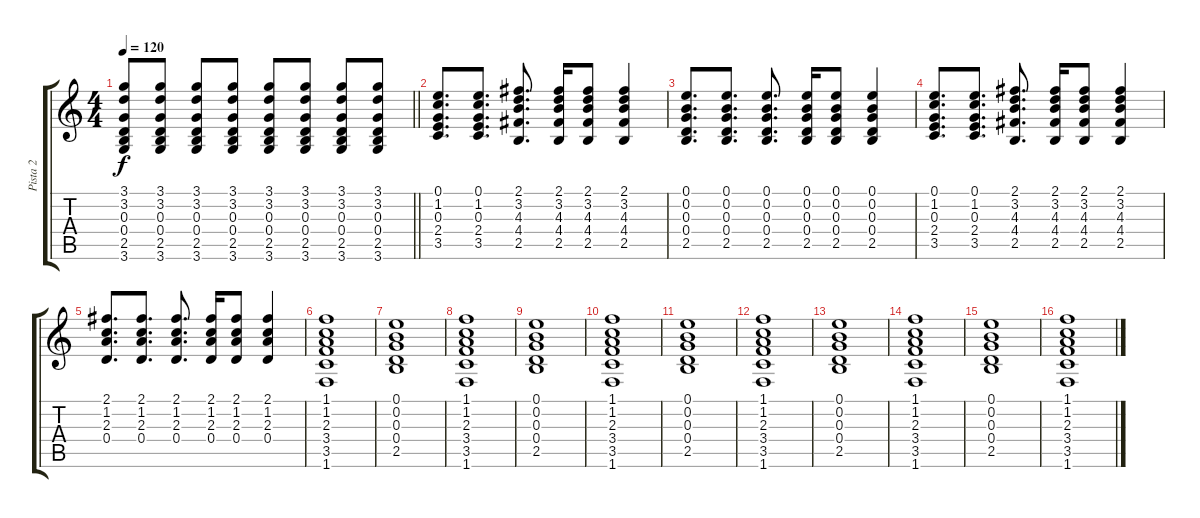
\track ("Pista 2" "Pista 2") {instrument acousticguitarsteel}
\staff {score tabs}
\tuning (E4 B3 G3 D3 A2 E2) {hide}
\ts (4 4)
\tempo 120
\clef g2
\barLineRight lightlight
\ks c
(3.1 3.2 0.3 0.4 2.5 3.6).8{dy f} (3.1 3.2 0.3 0.4 2.5 3.6).8 (3.1 3.2 0.3 0.4 2.5 3.6).8 (3.1 3.2 0.3 0.4 2.5 3.6).8 (3.1 3.2 0.3 0.4 2.5 3.6).8 (3.1 3.2 0.3 0.4 2.5 3.6).8 (3.1 3.2 0.3 0.4 2.5 3.6).8 (3.1 3.2 0.3 0.4 2.5 3.6).8 |
(0.1 1.2 0.3 2.4 3.5).8{d} (0.1 1.2 0.3 2.4 3.5).8{d} (2.1 3.2 4.3 4.4 2.5).8{d} (2.1 3.2 4.3 4.4 2.5).16 (2.1 3.2 4.3 4.4 2.5).8 (2.1 3.2 4.3 4.4 2.5).4 |
(0.1 0.2 0.3 0.4 2.5).8{d} (0.1 0.2 0.3 0.4 2.5).8{d} (0.1 0.2 0.3 0.4 2.5).8{d} (0.1 0.2 0.3 0.4 2.5).16 (0.1 0.2 0.3 0.4 2.5).8 (0.1 0.2 0.3 0.4 2.5).4 |
(0.1 1.2 0.3 2.4 3.5).8{d} (0.1 1.2 0.3 2.4 3.5).8{d} (2.1 3.2 4.3 4.4 2.5).8{d} (2.1 3.2 4.3 4.4 2.5).16 (2.1 3.2 4.3 4.4 2.5).8 (2.1 3.2 4.3 4.4 2.5).4 |
(2.1 1.2 2.3 0.4).8{d} (2.1 1.2 2.3 0.4).8{d} (2.1 1.2 2.3 0.4).8{d} (2.1 1.2 2.3 0.4).16 (2.1 1.2 2.3 0.4).8 (2.1 1.2 2.3 0.4).4 |
(1.1 1.2 2.3 3.4 3.5 1.6).1 |
(0.1 0.2 0.3 0.4 2.5).1 |
(1.1 1.2 2.3 3.4 3.5 1.6).1 |
(0.1 0.2 0.3 0.4 2.5).1 |
(1.1 1.2 2.3 3.4 3.5 1.6).1 |
(0.1 0.2 0.3 0.4 2.5).1 |
(1.1 1.2 2.3 3.4 3.5 1.6).1 |
(0.1 0.2 0.3 0.4 2.5).1 |
(1.1 1.2 2.3 3.4 3.5 1.6).1 |
(0.1 0.2 0.3 0.4 2.5).1 |
(1.1 1.2 2.3 3.4 3.5 1.6).1
